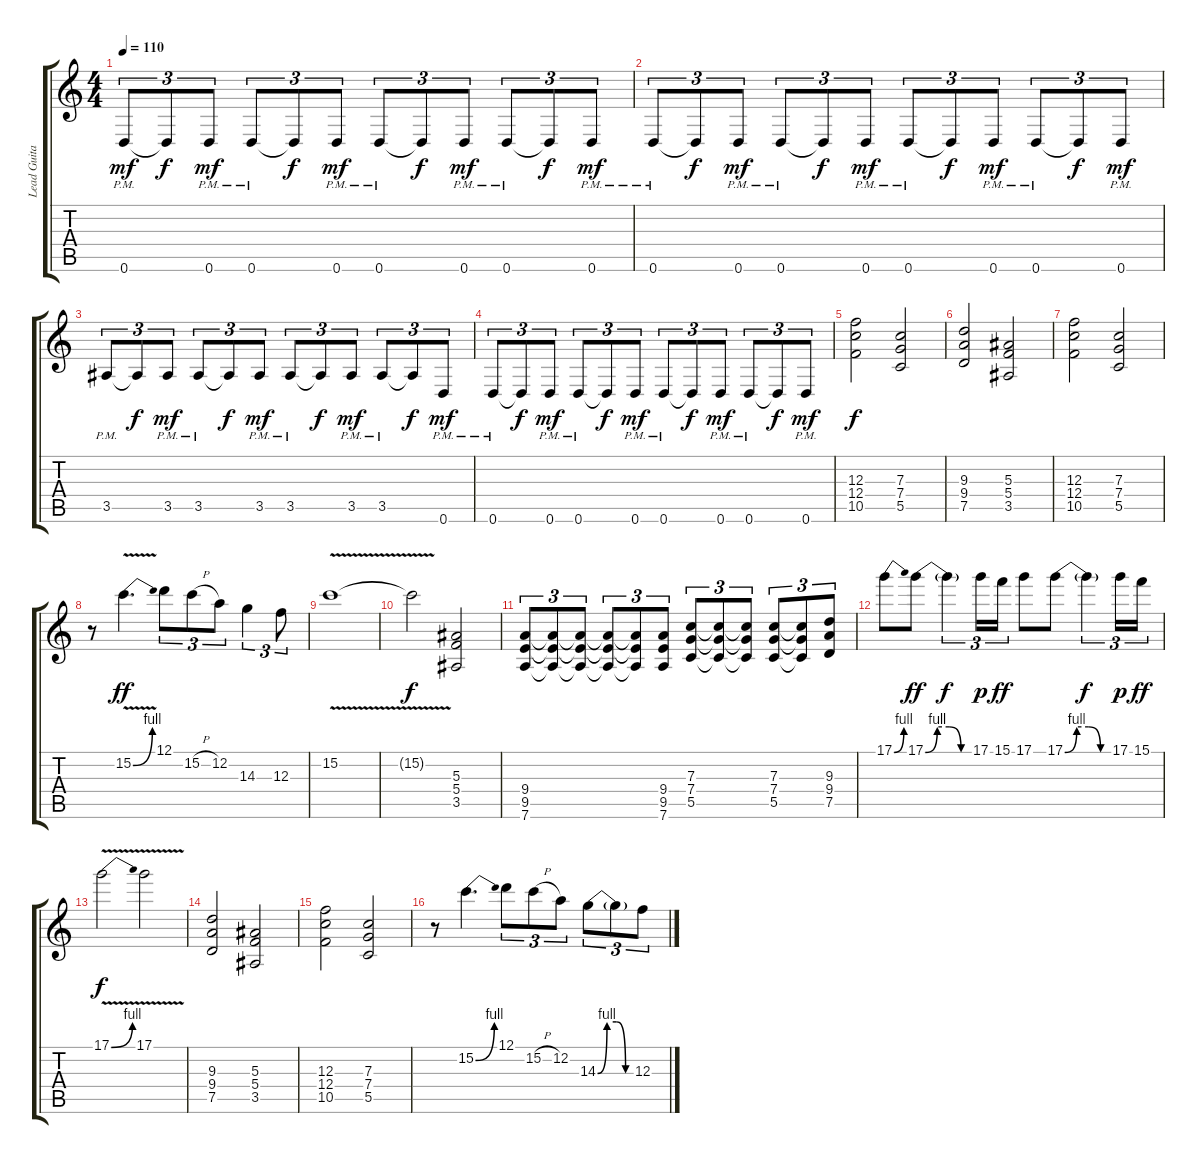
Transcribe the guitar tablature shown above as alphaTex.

\track ("Lead Guitar" "Lead Guita") {instrument distortionguitar}
\staff {score tabs}
\tuning (D4 A3 F3 C3 G2 D2) {hide}
\ts (4 4)
\tempo 110
\clef g2
\ks c
0.6{pm}.8{tu (3 2) dy mf} 0.6{t}.8{tu (3 2) dy f} 0.6{pm}.8{tu (3 2) dy mf} 0.6{pm}.8{tu (3 2)} 0.6{t}.8{tu (3 2) dy f} 0.6{pm}.8{tu (3 2) dy mf} 0.6{pm}.8{tu (3 2)} 0.6{t}.8{tu (3 2) dy f} 0.6{pm}.8{tu (3 2) dy mf} 0.6{pm}.8{tu (3 2)} 0.6{t}.8{tu (3 2) dy f} 0.6{pm}.8{tu (3 2) dy mf} |
0.6{pm}.8{tu (3 2)} 0.6{t}.8{tu (3 2) dy f} 0.6{pm}.8{tu (3 2) dy mf} 0.6{pm}.8{tu (3 2)} 0.6{t}.8{tu (3 2) dy f} 0.6{pm}.8{tu (3 2) dy mf} 0.6{pm}.8{tu (3 2)} 0.6{t}.8{tu (3 2) dy f} 0.6{pm}.8{tu (3 2) dy mf} 0.6{pm}.8{tu (3 2)} 0.6{t}.8{tu (3 2) dy f} 0.6{pm}.8{tu (3 2) dy mf} |
3.5{pm}.8{tu (3 2)} 3.5{t}.8{tu (3 2) dy f} 3.5{pm}.8{tu (3 2) dy mf} 3.5{pm}.8{tu (3 2)} 3.5{t}.8{tu (3 2) dy f} 3.5{pm}.8{tu (3 2) dy mf} 3.5{pm}.8{tu (3 2)} 3.5{t}.8{tu (3 2) dy f} 3.5{pm}.8{tu (3 2) dy mf} 3.5{pm}.8{tu (3 2)} 3.5{t}.8{tu (3 2) dy f} 0.6{pm}.8{tu (3 2) dy mf} |
0.6{pm}.8{tu (3 2)} 0.6{t}.8{tu (3 2) dy f} 0.6{pm}.8{tu (3 2) dy mf} 0.6{pm}.8{tu (3 2)} 0.6{t}.8{tu (3 2) dy f} 0.6{pm}.8{tu (3 2) dy mf} 0.6{pm}.8{tu (3 2)} 0.6{t}.8{tu (3 2) dy f} 0.6{pm}.8{tu (3 2) dy mf} 0.6{pm}.8{tu (3 2)} 0.6{t}.8{tu (3 2) dy f} 0.6{pm}.8{tu (3 2) dy mf} |
(12.3 12.4 10.5).2{dy f} (7.3 7.4 5.5).2 |
(9.3 9.4 7.5).2 (5.3 5.4 3.5).2 |
(12.3 12.4 10.5).2 (7.3 7.4 5.5).2 |
r.8 15.2{be (bend 0 0 60 4) v}.4{d dy ff} 12.1.8{tu (3 2)} 15.2{h}.8{tu (3 2)} 12.2.8{tu (3 2)} 14.3.4{tu (3 2)} 12.3.8{tu (3 2)} |
15.2{v}.1 |
15.2{t}.2{dy f} (5.3 5.4 3.5).2 |
(9.4 9.5 7.6).8{tu (3 2)} (9.4{t} 9.5{t} 7.6{t}).8{tu (3 2)} (9.4{t} 9.5{t} 7.6{t}).8{tu (3 2)} (9.4{t} 9.5{t} 7.6{t}).8{tu (3 2)} (9.4{t} 9.5{t} 7.6{t}).8{tu (3 2)} (9.4 9.5 7.6).8{tu (3 2)} (7.3 7.4 5.5).8{tu (3 2)} (7.3{t} 7.4{t} 5.5{t}).8{tu (3 2)} (7.3{t} 7.4{t} 5.5{t}).8{tu (3 2)} (7.3 7.4 5.5).8{tu (3 2)} (7.3{t} 7.4{t} 5.5{t}).8{tu (3 2)} (9.3 9.4 7.5).8{tu (3 2)} |
17.1{be (bend 0 0 60 4)}.8 17.1{be (custom 0 0 15 4 30 4 45 0 60 0)}.8{dy ff} 17.1{t}.4{tu (3 2) dy f} 17.1.16{tu (3 2) dy p} 15.1.16{tu (3 2) dy ff} 17.1.8 17.1{be (custom 0 0 15 4 30 4 45 0 60 0)}.8 17.1{t}.4{tu (3 2) dy f} 17.1.16{tu (3 2) dy p} 15.1.16{tu (3 2) dy ff} |
17.1{be (bend 0 0 60 4) v}.2{dy f} 17.1{v}.2 |
(9.3 9.4 7.5).2 (5.3 5.4 3.5).2 |
(12.3 12.4 10.5).2 (7.3 7.4 5.5).2 |
r.8 15.2{be (bend 0 0 60 4)}.4{d} 12.1.8{tu (3 2)} 15.2{h}.8{tu (3 2)} 12.2.8{tu (3 2)} 14.3{be (custom 0 0 15 4 30 4 45 0 60 0)}.8{tu (3 2)} 14.3{t}.8{tu (3 2)} 12.3.8{tu (3 2)}
